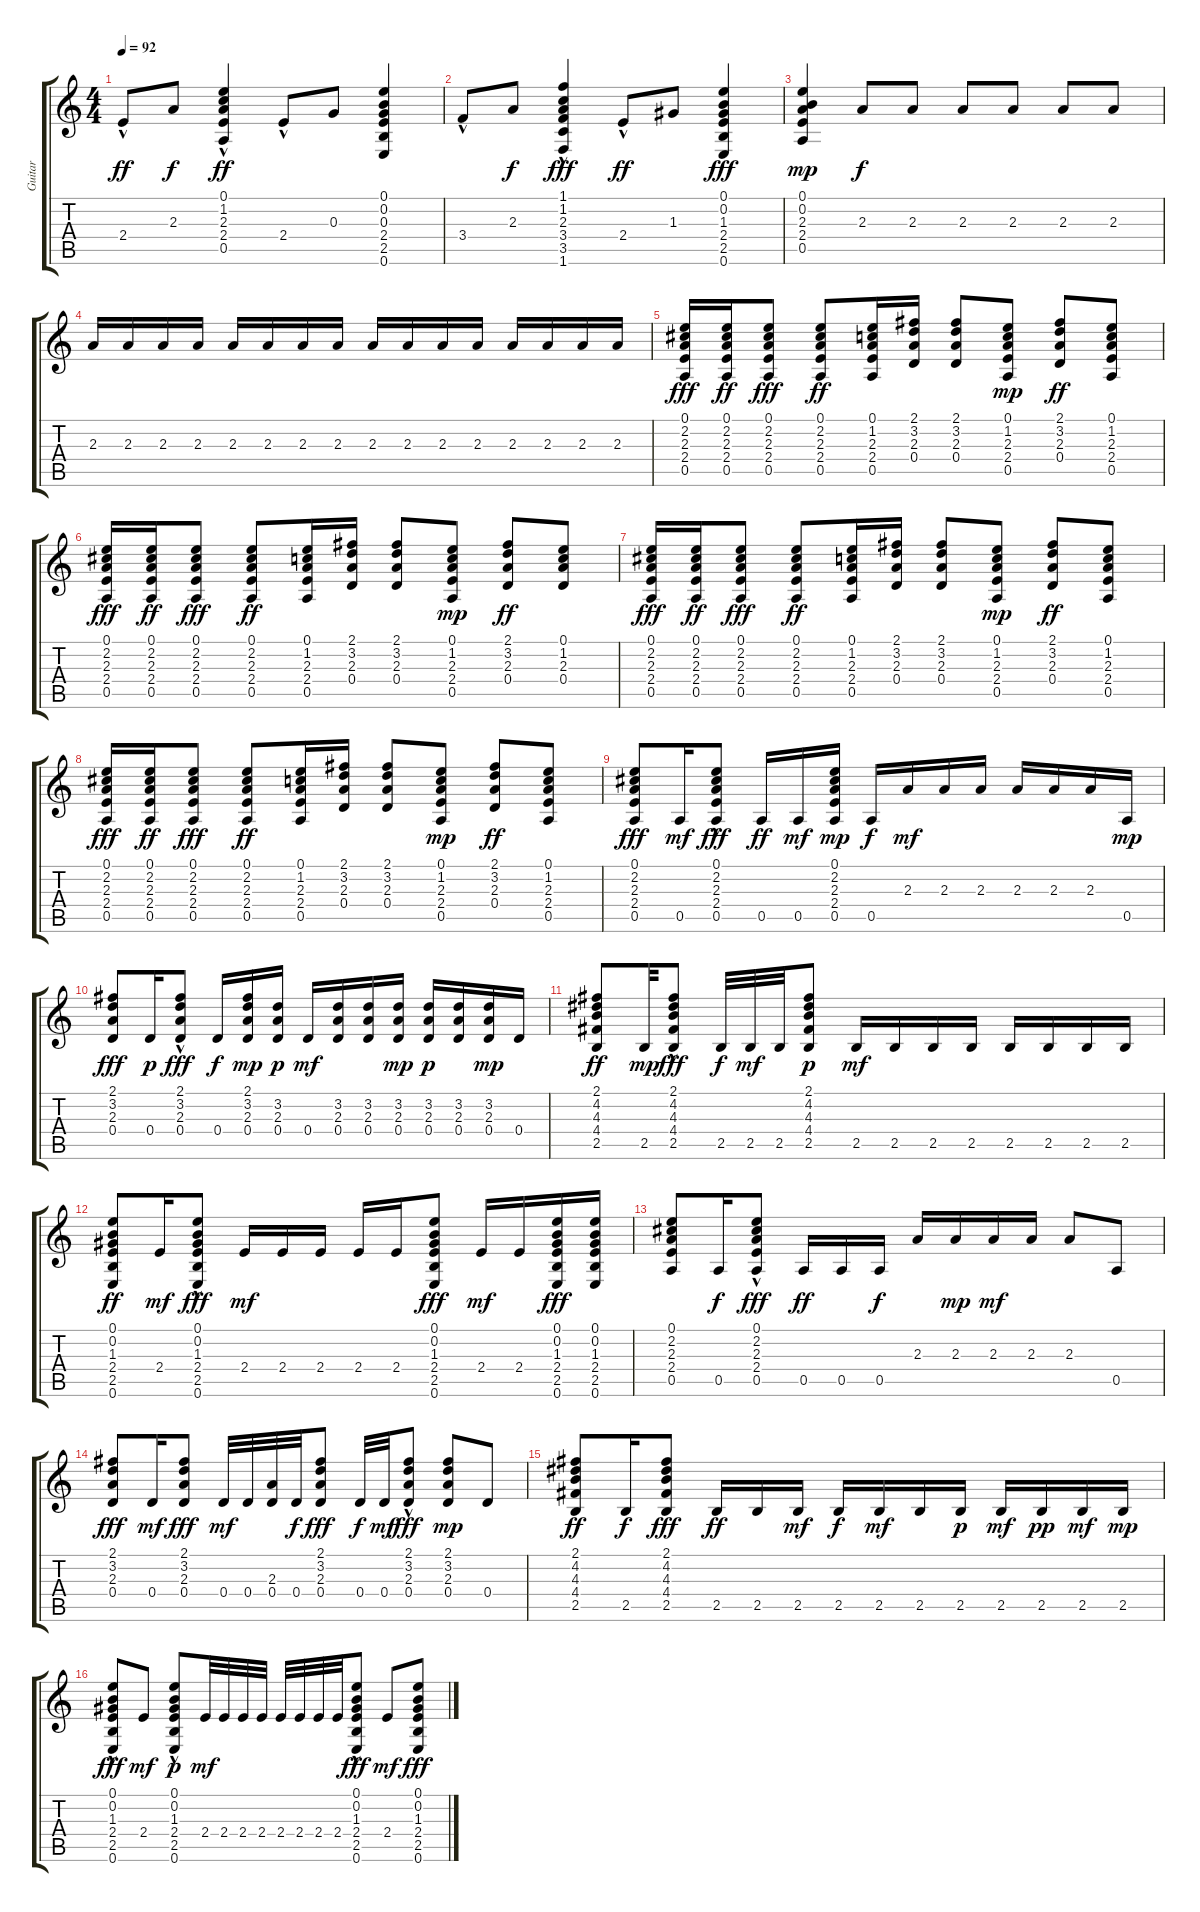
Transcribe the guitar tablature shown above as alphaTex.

\track ("Guitar" "Guitar") {instrument overdrivenguitar}
\staff {score tabs}
\tuning (E4 B3 G3 D3 A2 E2) {hide}
\ts (4 4)
\tempo 92
\clef g2
\ks c
2.4{hac}.8{dy ff} 2.3.8{dy f} (0.1 1.2{hac} 2.3 2.4{hac} 0.5).4{dy ff} 2.4{hac}.8 0.3.8 (0.1 0.2 0.3 2.4 2.5 0.6).4 |
3.4{hac}.8 2.3.8{dy f} (1.1{hac} 1.2 2.3 3.4 3.5 1.6).4{dy fff} 2.4{hac}.8{dy ff} 1.3.8 (0.1 0.2 1.3 2.4 2.5 0.6).4{dy fff} |
(0.1 0.2 2.3 2.4 0.5).4{dy mp} 2.3.8{dy f} 2.3.8 2.3.8 2.3.8 2.3.8 2.3.8 |
2.3.16 2.3.16 2.3.16 2.3.16 2.3.16 2.3.16 2.3.16 2.3.16 2.3.16 2.3.16 2.3.16 2.3.16 2.3.16 2.3.16 2.3.16 2.3.16 |
(0.1 2.2 2.3 2.4 0.5).16{dy fff} (0.1 2.2 2.3 2.4 0.5).16{dy ff} (0.1 2.2 2.3 2.4 0.5).8{dy fff} (0.1 2.2 2.3 2.4 0.5).8{dy ff} (0.1 1.2 2.3 2.4 0.5).16 (2.1 3.2 2.3 0.4).16 (2.1 3.2 2.3 0.4).8 (0.1 1.2 2.3 2.4 0.5).8{dy mp} (2.1 3.2 2.3 0.4).8{dy ff} (0.1 1.2 2.3 2.4 0.5).8 |
(0.1 2.2 2.3 2.4 0.5).16{dy fff} (0.1 2.2 2.3 2.4 0.5).16{dy ff} (0.1 2.2 2.3 2.4 0.5).8{dy fff} (0.1 2.2 2.3 2.4 0.5).8{dy ff} (0.1 1.2 2.3 2.4 0.5).16 (2.1 3.2 2.3 0.4).16 (2.1 3.2 2.3 0.4).8 (0.1 1.2 2.3 2.4 0.5).8{dy mp} (2.1 3.2 2.3 0.4).8{dy ff} (0.1 1.2 2.3 0.4).8 |
(0.1 2.2 2.3 2.4 0.5).16{dy fff} (0.1 2.2 2.3 2.4 0.5).16{dy ff} (0.1 2.2 2.3 2.4 0.5).8{dy fff} (0.1 2.2 2.3 2.4 0.5).8{dy ff} (0.1 1.2 2.3 2.4 0.5).16 (2.1 3.2 2.3 0.4).16 (2.1 3.2 2.3 0.4).8 (0.1 1.2 2.3 2.4 0.5).8{dy mp} (2.1 3.2 2.3 0.4).8{dy ff} (0.1 1.2 2.3 2.4 0.5).8 |
(0.1 2.2 2.3 2.4 0.5).16{dy fff} (0.1 2.2 2.3 2.4 0.5).16{dy ff} (0.1 2.2 2.3 2.4 0.5).8{dy fff} (0.1 2.2 2.3 2.4 0.5).8{dy ff} (0.1 1.2 2.3 2.4 0.5).16 (2.1 3.2 2.3 0.4).16 (2.1 3.2 2.3 0.4).8 (0.1 1.2 2.3 2.4 0.5).8{dy mp} (2.1 3.2 2.3 0.4).8{dy ff} (0.1 1.2 2.3 2.4 0.5).8 |
(0.1 2.2 2.3 2.4 0.5).8{dy fff} 0.5.16{dy mf} (0.1 2.2 2.3{hac} 2.4 0.5).8{dy fff} 0.5.16{dy ff} 0.5.16{dy mf} (0.1 2.2 2.3 2.4 0.5).16{dy mp} 0.5.16{dy f} 2.3.16{dy mf} 2.3.16 2.3.16 2.3.16 2.3.16 2.3.16 0.5.16{dy mp} |
(2.1 3.2 2.3 0.4).8{dy fff} 0.4.16{dy p} (2.1 3.2 2.3 0.4{hac}).8{dy fff} 0.4.16{dy f} (2.1 3.2 2.3 0.4).16{dy mp} (3.2 2.3 0.4).16{dy p} 0.4.16{dy mf} (3.2 2.3 0.4).16 (3.2 2.3 0.4).16 (3.2 2.3 0.4).16{dy mp} (3.2 2.3 0.4).16{dy p} (3.2 2.3 0.4).16 (3.2 2.3 0.4).16{dy mp} 0.4.16 |
(2.1 4.2 4.3 4.4 2.5).8{dy ff} 2.5.32{dy mp} (2.1 4.2{hac} 4.3 4.4 2.5).8{dy fff} 2.5.32{dy f} 2.5.32{dy mf} 2.5.32 (2.1 4.2 4.3 4.4 2.5).8{dy p} 2.5.16{dy mf} 2.5.16 2.5.16 2.5.16 2.5.16 2.5.16 2.5.16 2.5.16 |
(0.1 0.2 1.3 2.4 2.5 0.6).8{dy ff} 2.4.16{dy mf} (0.1{hac} 0.2 1.3 2.4 2.5 0.6).8{dy fff} 2.4.16{dy mf} 2.4.16 2.4.16 2.4.16 2.4.16 (0.1 0.2 1.3 2.4 2.5 0.6).8{dy fff} 2.4.16{dy mf} 2.4.16 (0.1 0.2 1.3 2.4 2.5 0.6).16{dy fff} (0.1 0.2 1.3 2.4 2.5 0.6).16 |
(0.1 2.2 2.3 2.4 0.5).8 0.5.16{dy f} (0.1{hac} 2.2{hac} 2.3{hac} 2.4 0.5).8{dy fff} 0.5.16{dy ff} 0.5.16 0.5.16{dy f} 2.3.16 2.3.16{dy mp} 2.3.16{dy mf} 2.3.16 2.3.8 0.5.8 |
(2.1 3.2 2.3 0.4).8{dy fff} 0.4.16{dy mf} (2.1 3.2 2.3 0.4).8{dy fff} 0.4.32{dy mf} 0.4.32 (2.3 0.4).32 0.4.32{dy f} (2.1 3.2 2.3 0.4).8{dy fff} 0.4.32{dy f} 0.4.32{dy mf} (2.1{hac} 3.2 2.3 0.4).8{dy fff} (2.1 3.2 2.3 0.4).8{dy mp} 0.4.8 |
(2.1 4.2 4.3 4.4 2.5).8{dy ff} 2.5.16{dy f} (2.1 4.2 4.3 4.4 2.5).8{dy fff} 2.5.16{dy ff} 2.5.16 2.5.16{dy mf} 2.5.16{dy f} 2.5.16{dy mf} 2.5.16 2.5.16{dy p} 2.5.16{dy mf} 2.5.16{dy pp} 2.5.16{dy mf} 2.5.16{dy mp} |
(0.1 0.2 1.3 2.4{hac} 2.5 0.6).8{dy fff} 2.4.8{dy mf} (0.1{hac} 0.2{hac} 1.3{hac} 2.4{hac} 2.5 0.6).8{dy p} 2.4.32{dy mf} 2.4.32 2.4.32 2.4.32 2.4.32 2.4.32 2.4.32 2.4.32 (0.1{hac} 0.2{hac} 1.3{hac} 2.4{hac} 2.5 0.6).8{dy fff} 2.4.8{dy mf} (0.1 0.2 1.3 2.4 2.5 0.6).8{dy fff}
